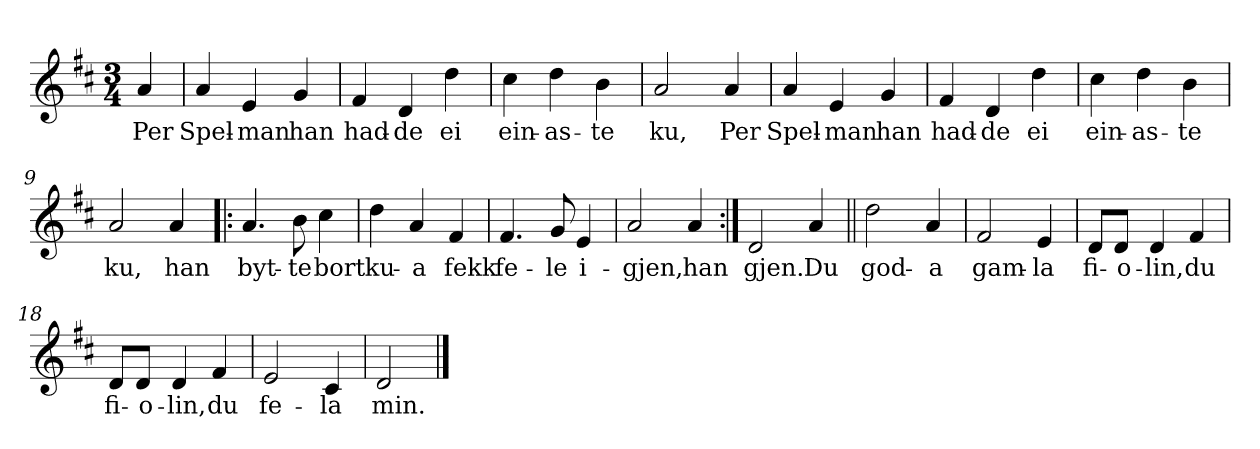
**kern	**text
*part1	*part1
*staff1	*staff1
*clefG2	*
*k[f#c#]	*
*D:	*
*M3/4	*
=1	=1
!	!LO:LY:b
4a/	Per
=2	=2
!	!LO:LY:b
4a/	Spel-
!	!LO:LY:b
4e/	-man
!	!LO:LY:b
4g/	han
=3	=3
!	!LO:LY:b
4f#/	had-
!	!LO:LY:b
4d/	-de
!	!LO:LY:b
4dd\	ei
=4	=4
!	!LO:LY:b
4cc#\	ein-
!	!LO:LY:b
4dd\	-as-
!	!LO:LY:b
4b\	-te
=5	=5
!	!LO:LY:b
2a/	ku,
!	!LO:LY:b
4a/	Per
=6	=6
!	!LO:LY:b
4a/	Spel-
!	!LO:LY:b
4e/	-man
!	!LO:LY:b
4g/	han
=7	=7
!	!LO:LY:b
4f#/	had-
!	!LO:LY:b
4d/	-de
!	!LO:LY:b
4dd\	ei
=8	=8
!	!LO:LY:b
4cc#\	ein-
!	!LO:LY:b
4dd\	-as-
!	!LO:LY:b
4b\	-te
=9	=9
!	!LO:LY:b
2a/	ku,
!	!LO:LY:b
4a/	han
!!LO:LB:g=z
=10!|:	=10!|:
!	!LO:LY:b
4.a/	byt-
!	!LO:LY:b
8b\	-te
!	!LO:LY:b
4cc#\	bort
=11	=11
!	!LO:LY:b
4dd\	ku-
!	!LO:LY:b
4a/	-a
!	!LO:LY:b
4f#/	fekk
=12	=12
!	!LO:LY:b
4.f#/	fe-
!	!LO:LY:b
8g/	-le
!	!LO:LY:b
4e/	i-
=13	=13
!	!LO:LY:b
2a/	-gjen,
!	!LO:LY:b
4a/	han
=14:|!	=14:|!
!	!LO:LY:b
2d/	-gjen.
!	!LO:LY:b
4a/	Du
=15||	=15||
!	!LO:LY:b
2dd\	god-
!	!LO:LY:b
4a/	-a
=16	=16
!	!LO:LY:b
2f#/	gam-
!	!LO:LY:b
4e/	-la
=17	=17
!	!LO:LY:b
8d/L	fi-
!	!LO:LY:b
8d/J	-o-
!	!LO:LY:b
4d/	-lin,
!	!LO:LY:b
4f#/	du
!!LO:LB:g=z
=18	=18
!	!LO:LY:b
8d/L	fi-
!	!LO:LY:b
8d/J	-o-
!	!LO:LY:b
4d/	-lin,
!	!LO:LY:b
4f#/	du
=19	=19
!	!LO:LY:b
2e/	fe-
!	!LO:LY:b
4c#/	-la
=20	=20
!	!LO:LY:b
2d/	min.
==	==
*-	*-
